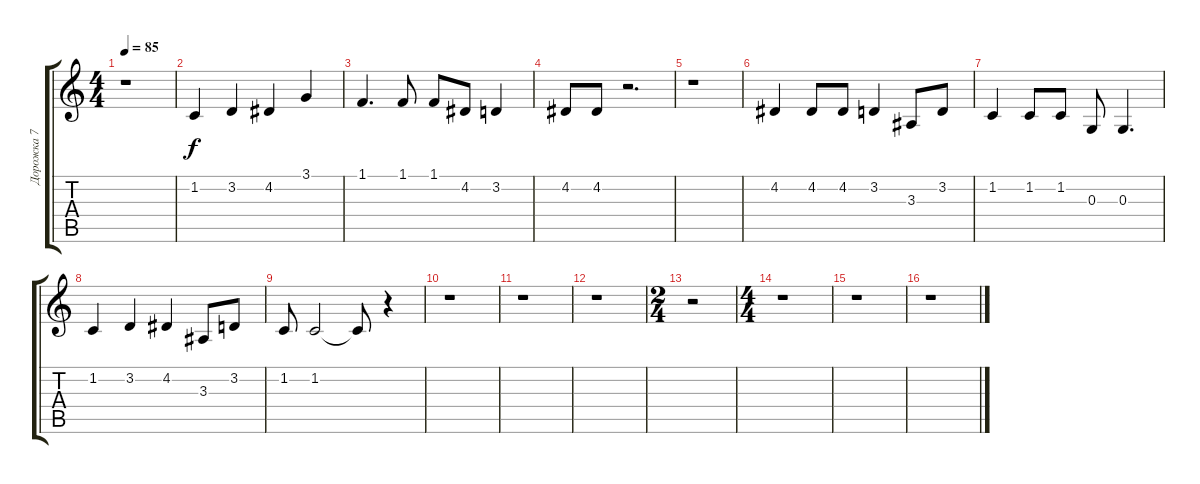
\track ("Дорожка 7" "Дорожка 7") {instrument fx5brightness}
\staff {score tabs}
\tuning (E4 B3 G3 D3 A2 E2) {hide}
\ts (4 4)
\tempo 85
\clef g2
\ks c
r.1{dy f} |
1.2.4 3.2.4 4.2.4 3.1.4 |
1.1.4{d} 1.1.8 1.1.8 4.2.8 3.2.4 |
4.2.8 4.2.8 r.2{d} |
r.1 |
4.2.4 4.2.8 4.2.8 3.2.4 3.3.8 3.2.8 |
1.2.4 1.2.8 1.2.8 0.3.8 0.3.4{d} |
1.2.4 3.2.4 4.2.4 3.3.8 3.2.8 |
1.2.8 1.2.2 1.2{t}.8 r.4 |
r.1 |
r.1 |
r.1 |
\ts (2 4)
r.2 |
\ts (4 4)
r.1 |
r.1 |
r.1
